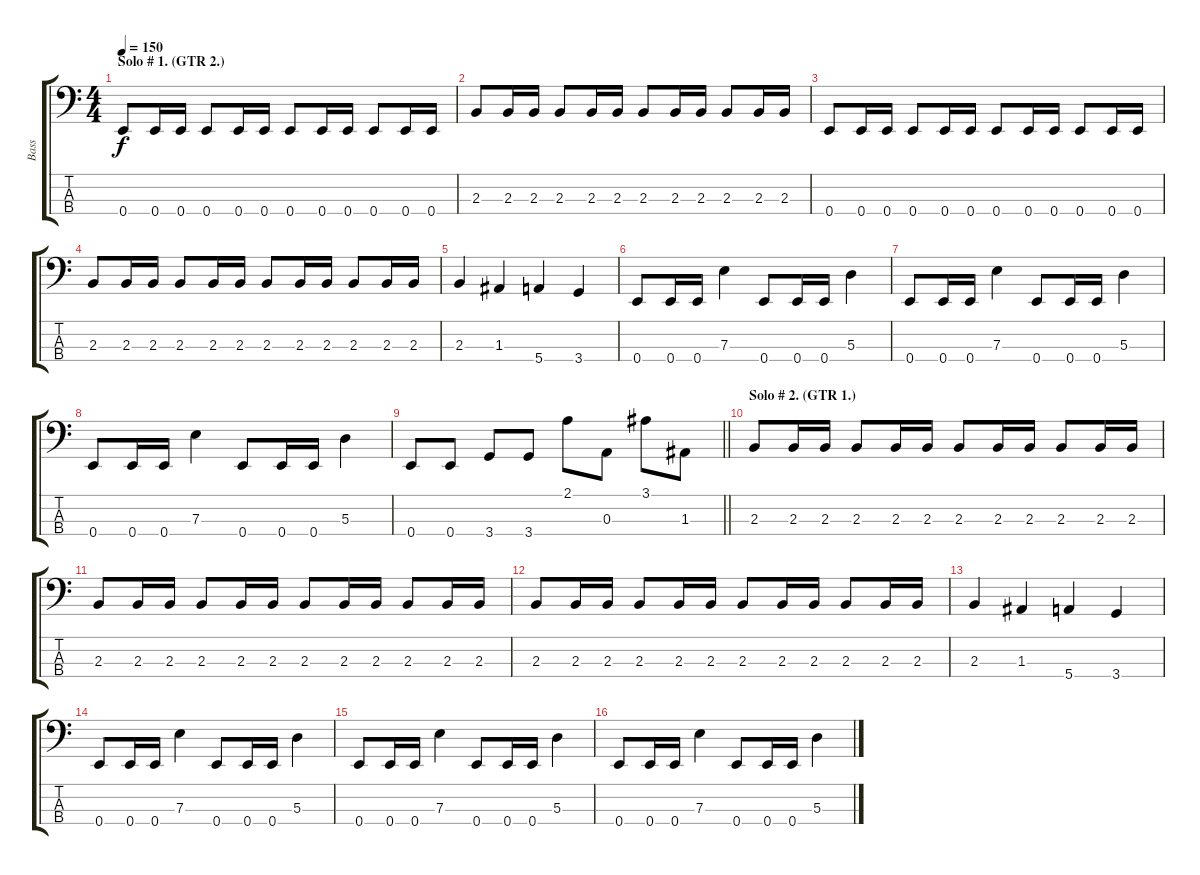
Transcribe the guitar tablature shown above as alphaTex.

\track ("Bass" "Bass") {instrument electricbassfinger}
\staff {score tabs}
\tuning (G2 D2 A1 E1) {hide}
\ts (4 4)
\section ("" "Solo # 1. (GTR 2.)")
\tempo 150
\clef f4
\ks c
0.4.8{dy f} 0.4.16 0.4.16 0.4.8 0.4.16 0.4.16 0.4.8 0.4.16 0.4.16 0.4.8 0.4.16 0.4.16 |
2.3.8 2.3.16 2.3.16 2.3.8 2.3.16 2.3.16 2.3.8 2.3.16 2.3.16 2.3.8 2.3.16 2.3.16 |
0.4.8 0.4.16 0.4.16 0.4.8 0.4.16 0.4.16 0.4.8 0.4.16 0.4.16 0.4.8 0.4.16 0.4.16 |
2.3.8 2.3.16 2.3.16 2.3.8 2.3.16 2.3.16 2.3.8 2.3.16 2.3.16 2.3.8 2.3.16 2.3.16 |
2.3.4 1.3.4 5.4.4 3.4.4 |
0.4.8 0.4.16 0.4.16 7.3.4 0.4.8 0.4.16 0.4.16 5.3.4 |
0.4.8 0.4.16 0.4.16 7.3.4 0.4.8 0.4.16 0.4.16 5.3.4 |
0.4.8 0.4.16 0.4.16 7.3.4 0.4.8 0.4.16 0.4.16 5.3.4 |
\barLineRight lightlight
0.4.8 0.4.8 3.4.8 3.4.8 2.1.8 0.3.8 3.1.8 1.3.8 |
\section ("" "Solo # 2. (GTR 1.)")
2.3.8 2.3.16 2.3.16 2.3.8 2.3.16 2.3.16 2.3.8 2.3.16 2.3.16 2.3.8 2.3.16 2.3.16 |
2.3.8 2.3.16 2.3.16 2.3.8 2.3.16 2.3.16 2.3.8 2.3.16 2.3.16 2.3.8 2.3.16 2.3.16 |
2.3.8 2.3.16 2.3.16 2.3.8 2.3.16 2.3.16 2.3.8 2.3.16 2.3.16 2.3.8 2.3.16 2.3.16 |
2.3.4 1.3.4 5.4.4 3.4.4 |
0.4.8 0.4.16 0.4.16 7.3.4 0.4.8 0.4.16 0.4.16 5.3.4 |
0.4.8 0.4.16 0.4.16 7.3.4 0.4.8 0.4.16 0.4.16 5.3.4 |
0.4.8 0.4.16 0.4.16 7.3.4 0.4.8 0.4.16 0.4.16 5.3.4
